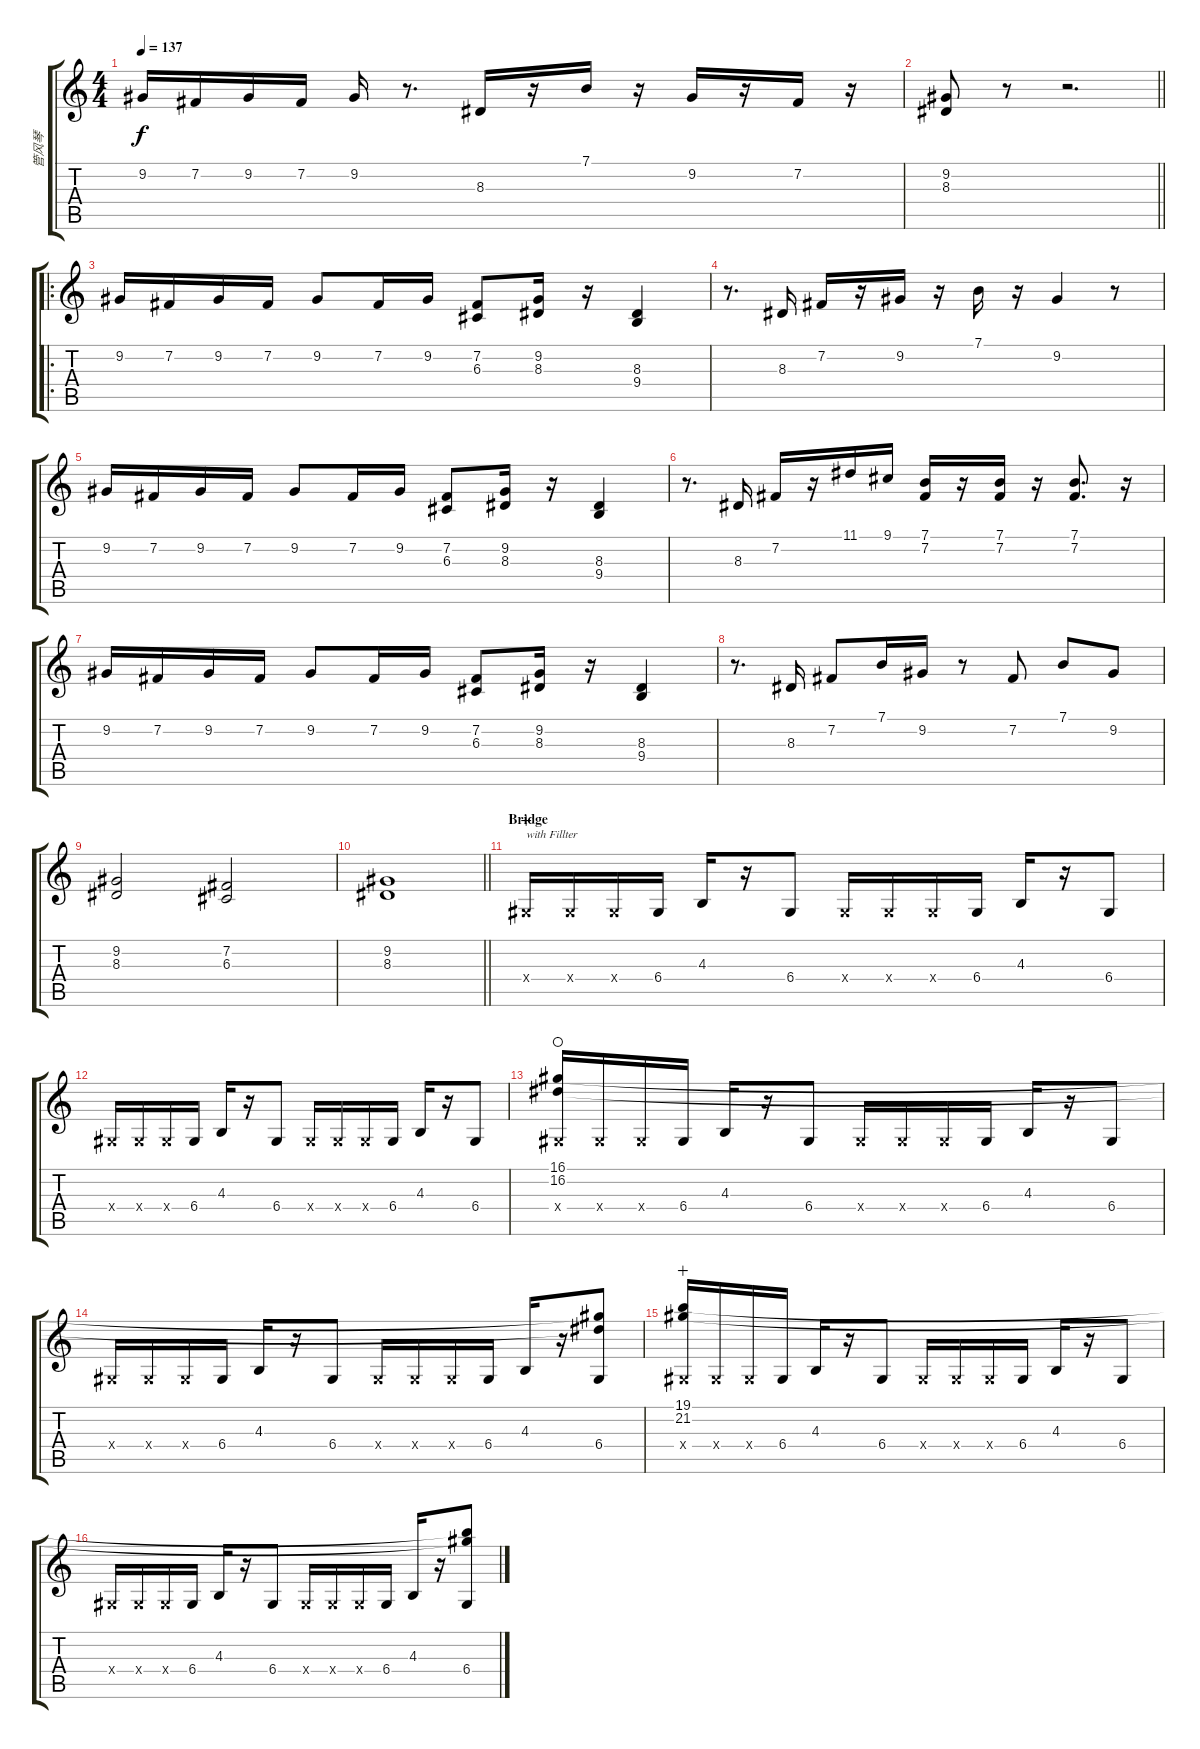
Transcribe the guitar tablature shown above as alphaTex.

\track ("管风琴" "管风琴") {instrument drawbarorgan}
\staff {score tabs}
\tuning (E4 B3 G3 D3 A2 E2) {hide}
\ts (4 4)
\tempo 137
\clef g2
\ks c
9.2.16{dy f} 7.2.16 9.2.16 7.2.16 9.2.16 r.8{d} 8.3.16 r.16 7.1.16 r.16 9.2.16 r.16 7.2.16 r.16 |
\barLineRight lightlight
(9.2 8.3).8 r.8 r.2{d} |
\ro
9.2.16 7.2.16 9.2.16 7.2.16 9.2.8 7.2.16 9.2.16 (7.2 6.3).8 (9.2 8.3).16 r.16 (8.3 9.4).4 |
r.8{d} 8.3.16 7.2.16 r.16 9.2.16 r.16 7.1.16 r.16 9.2.4 r.8 |
9.2.16 7.2.16 9.2.16 7.2.16 9.2.8 7.2.16 9.2.16 (7.2 6.3).8 (9.2 8.3).16 r.16 (8.3 9.4).4 |
r.8{d} 8.3.16 7.2.16 r.16 11.1.16 9.1.16 (7.1 7.2).16 r.16 (7.1 7.2).16 r.16 (7.1 7.2).8{d} r.16 |
9.2.16 7.2.16 9.2.16 7.2.16 9.2.8 7.2.16 9.2.16 (7.2 6.3).8 (9.2 8.3).16 r.16 (8.3 9.4).4 |
r.8{d} 8.3.16 7.2.8 7.1.16 9.2.16 r.8 7.2.8 7.1.8 9.2.8 |
(9.2 8.3).2 (7.2 6.3).2 |
\barLineRight lightlight
(9.2 8.3).1 |
\section ("" "Bridge")
6.4{x}.16{txt "with Fillter" instrument lead2sawtooth wahc} 6.4{x}.16 6.4{x}.16 6.4.16 4.3.16 r.16 6.4.8 6.4{x}.16 6.4{x}.16 6.4{x}.16 6.4.16 4.3.16 r.16 6.4.8 |
6.4{x}.16 6.4{x}.16 6.4{x}.16 6.4.16 4.3.16 r.16 6.4.8 6.4{x}.16 6.4{x}.16 6.4{x}.16 6.4.16 4.3.16 r.16 6.4.8 |
(16.1 16.2 6.4{x}).16{instrument drawbarorgan waho} 6.4{x}.16 6.4{x}.16 6.4.16 4.3.16 r.16 6.4.8 6.4{x}.16 6.4{x}.16 6.4{x}.16 6.4.16 4.3.16 r.16 6.4.8 |
6.4{x}.16 6.4{x}.16 6.4{x}.16 6.4.16 4.3.16 r.16 6.4.8 6.4{x}.16 6.4{x}.16 6.4{x}.16 6.4.16 4.3.16 r.16 (16.1{t} 16.2{t} 6.4).8 |
(19.1 21.2 6.4{x}).16{wahc} 6.4{x}.16 6.4{x}.16 6.4.16 4.3.16 r.16 6.4.8 6.4{x}.16 6.4{x}.16 6.4{x}.16 6.4.16 4.3.16 r.16 6.4.8 |
6.4{x}.16 6.4{x}.16 6.4{x}.16 6.4.16 4.3.16 r.16 6.4.8 6.4{x}.16 6.4{x}.16 6.4{x}.16 6.4.16 4.3.16 r.16 (19.1{t} 21.2{t} 6.4).8
